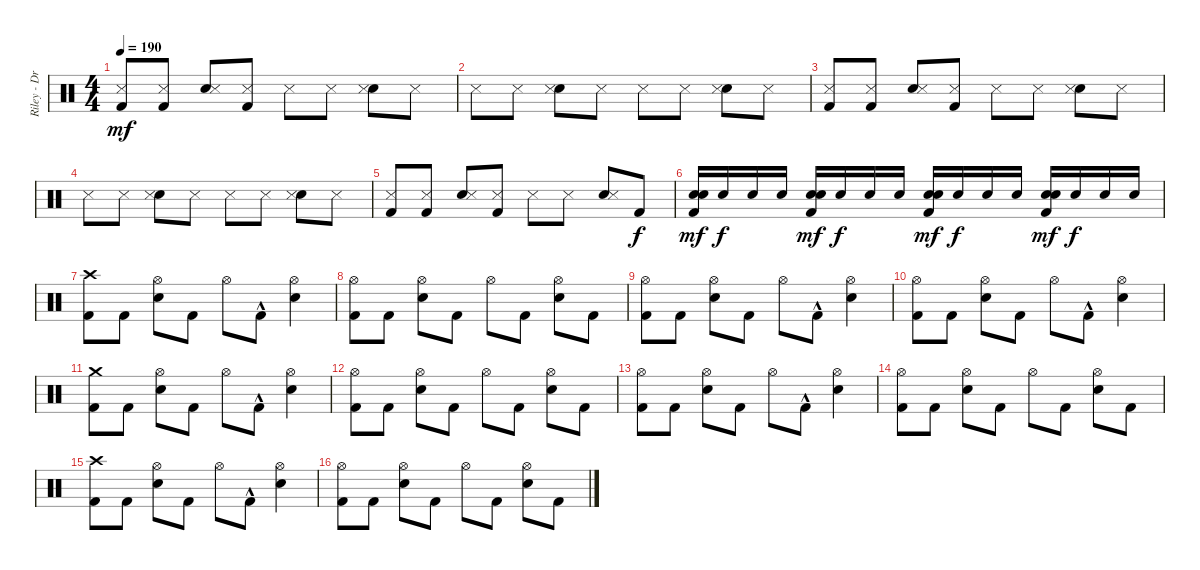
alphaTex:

\track ("Riley - Drums" "Riley - Dr") {instrument percussion}
\staff {score}
\articulation defaults
\ts (4 4)
\tempo 190
\clef neutral
\ks c
("Kick (hit) 2" "Snare (side stick) 3").8{dy mf} ("Kick (hit) 2" "Snare (side stick) 3").8 ("Electric Snare (hit)" "Snare (side stick) 3").8 ("Kick (hit) 2" "Snare (side stick) 3").8 "Snare (side stick) 3".8 "Snare (side stick) 3".8 ("Electric Snare (hit)" "Snare (side stick) 3").8 "Snare (side stick) 3".8 |
"Snare (side stick) 3".8 "Snare (side stick) 3".8 ("Electric Snare (hit)" "Snare (side stick) 3").8 "Snare (side stick) 3".8 "Snare (side stick) 3".8 "Snare (side stick) 3".8 ("Electric Snare (hit)" "Snare (side stick) 3").8 "Snare (side stick) 3".8 |
("Kick (hit) 2" "Snare (side stick) 3").8 ("Kick (hit) 2" "Snare (side stick) 3").8 ("Electric Snare (hit)" "Snare (side stick) 3").8 ("Kick (hit) 2" "Snare (side stick) 3").8 "Snare (side stick) 3".8 "Snare (side stick) 3".8 ("Electric Snare (hit)" "Snare (side stick) 3").8 "Snare (side stick) 3".8 |
"Snare (side stick) 3".8 "Snare (side stick) 3".8 ("Electric Snare (hit)" "Snare (side stick) 3").8 "Snare (side stick) 3".8 "Snare (side stick) 3".8 "Snare (side stick) 3".8 ("Electric Snare (hit)" "Snare (side stick) 3").8 "Snare (side stick) 3".8 |
("Kick (hit) 2" "Snare (side stick) 3").8 ("Kick (hit) 2" "Snare (side stick) 3").8 ("Electric Snare (hit)" "Snare (side stick) 3").8 ("Kick (hit) 2" "Snare (side stick) 3").8 "Snare (side stick) 3".8 "Snare (side stick) 3".8 ("Electric Snare (hit)" "Snare (side stick) 3").8 "Kick (hit) 2".8{dy f} |
("Kick (hit) 2" "Electric Snare (hit)" "Electric Snare (hit)").16{dy mf} "Electric Snare (hit)".16{dy f} "Electric Snare (hit)".16 "Electric Snare (hit)".16 ("Kick (hit) 2" "Electric Snare (hit)" "Electric Snare (hit)").16{dy mf} "Electric Snare (hit)".16{dy f} "Electric Snare (hit)".16 "Electric Snare (hit)".16 ("Kick (hit) 2" "Electric Snare (hit)" "Electric Snare (hit)").16{dy mf} "Electric Snare (hit)".16{dy f} "Electric Snare (hit)".16 "Electric Snare (hit)".16 ("Kick (hit) 2" "Electric Snare (hit)" "Electric Snare (hit)").16{dy mf} "Electric Snare (hit)".16{dy f} "Electric Snare (hit)".16 "Electric Snare (hit)".16 |
("Kick (hit) 2" "Crash high (hit)").8 "Kick (hit) 2".8 ("Electric Snare (hit)" "Hi-Hat (open)").8 "Kick (hit) 2".8 "Hi-Hat (open)".8 "Kick (hit) 2"{hac}.8 ("Electric Snare (hit)" "Hi-Hat (open)").4 |
("Kick (hit) 2" "Hi-Hat (open)").8 "Kick (hit) 2".8 ("Electric Snare (hit)" "Hi-Hat (open)").8 "Kick (hit) 2".8 "Hi-Hat (open)".8 "Kick (hit) 2".8 ("Electric Snare (hit)" "Hi-Hat (open)").8 "Kick (hit) 2".8 |
("Kick (hit) 2" "Hi-Hat (open)").8 "Kick (hit) 2".8 ("Electric Snare (hit)" "Hi-Hat (open)").8 "Kick (hit) 2".8 "Hi-Hat (open)".8 "Kick (hit) 2"{hac}.8 ("Electric Snare (hit)" "Hi-Hat (open)").4 |
("Kick (hit) 2" "Hi-Hat (open)").8 "Kick (hit) 2".8 ("Electric Snare (hit)" "Hi-Hat (open)").8 "Kick (hit) 2".8 "Hi-Hat (open)".8 "Kick (hit) 2"{hac}.8 ("Electric Snare (hit)" "Hi-Hat (open)").4 |
("Kick (hit) 2" "Crash medium (hit)").8 "Kick (hit) 2".8 ("Electric Snare (hit)" "Hi-Hat (open)").8 "Kick (hit) 2".8 "Hi-Hat (open)".8 "Kick (hit) 2"{hac}.8 ("Electric Snare (hit)" "Hi-Hat (open)").4 |
("Kick (hit) 2" "Hi-Hat (open)").8 "Kick (hit) 2".8 ("Electric Snare (hit)" "Hi-Hat (open)").8 "Kick (hit) 2".8 "Hi-Hat (open)".8 "Kick (hit) 2".8 ("Electric Snare (hit)" "Hi-Hat (open)").8 "Kick (hit) 2".8 |
("Kick (hit) 2" "Hi-Hat (open)").8 "Kick (hit) 2".8 ("Electric Snare (hit)" "Hi-Hat (open)").8 "Kick (hit) 2".8 "Hi-Hat (open)".8 "Kick (hit) 2"{hac}.8 ("Electric Snare (hit)" "Hi-Hat (open)").4 |
("Kick (hit) 2" "Hi-Hat (open)").8 "Kick (hit) 2".8 ("Electric Snare (hit)" "Hi-Hat (open)").8 "Kick (hit) 2".8 "Hi-Hat (open)".8 "Kick (hit) 2".8 ("Electric Snare (hit)" "Hi-Hat (open)").8 "Kick (hit) 2".8 |
("Kick (hit) 2" "Crash high (hit)").8 "Kick (hit) 2".8 ("Electric Snare (hit)" "Hi-Hat (open)").8 "Kick (hit) 2".8 "Hi-Hat (open)".8 "Kick (hit) 2"{hac}.8 ("Electric Snare (hit)" "Hi-Hat (open)").4 |
("Kick (hit) 2" "Hi-Hat (open)").8 "Kick (hit) 2".8 ("Electric Snare (hit)" "Hi-Hat (open)").8 "Kick (hit) 2".8 "Hi-Hat (open)".8 "Kick (hit) 2".8 ("Electric Snare (hit)" "Hi-Hat (open)").8 "Kick (hit) 2".8
